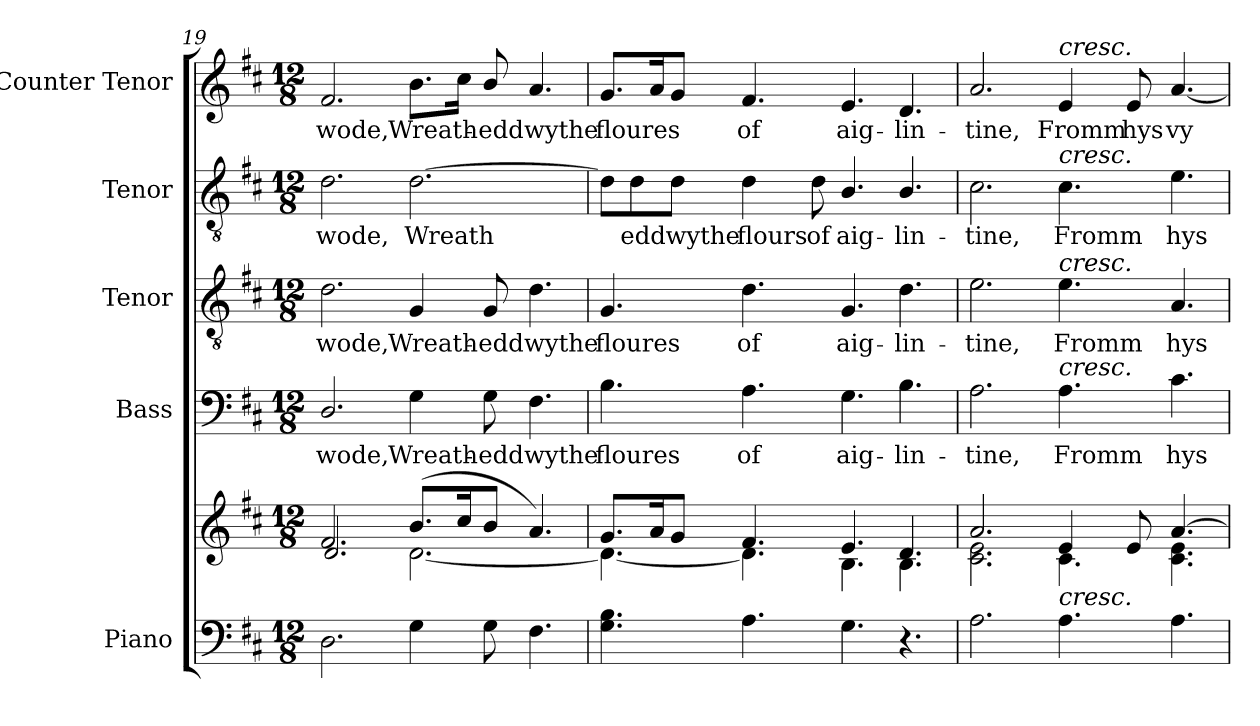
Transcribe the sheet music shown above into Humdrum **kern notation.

**kern	**kern	**kern	**text	**kern	**text	**kern	**text	**kern	**text
*part5	*part5	*part4	*part4	*part3	*part3	*part2	*part2	*part1	*part1
*staff6	*staff5	*staff4	*staff4	*staff3	*staff3	*staff2	*staff2	*staff1	*staff1
*I"Piano	*	*I"Bass	*	*I"Tenor	*	*I"Tenor	*	*I"Counter Tenor	*
*I'Pno.	*	*I'B.	*	*I'T.	*	*I'T.	*	*	*
*clefF4	*clefG2	*clefF4	*	*clefGv2	*	*clefGv2	*	*clefG2	*
*	*	*	*	*ITrd7c12	*	*ITrd7c12	*	*	*
*k[f#c#]	*k[f#c#]	*k[f#c#]	*	*k[f#c#]	*	*k[f#c#]	*	*k[f#c#]	*
*D:	*D:	*D:	*	*D:	*	*D:	*	*D:	*
*M12/8	*M12/8	*M12/8	*	*M12/8	*	*M12/8	*	*M12/8	*
=19	=19	=19	=19	=19	=19	=19	=19	=19	=19
*	*^	*	*	*	*	*	*	*	*
!	!	!	!	!LO:LY:b:color=#000000	!	!	!	!	!	!
!	!	!	!	!	!	!LO:LY:b:color=#000000	!	!	!	!
!	!	!	!	!	!	!	!	!LO:LY:b:color=#000000	!	!
!	!	!	!	!	!	!	!	!	!	!LO:LY:b:color=#000000
2.Di\	2.f#i/	2.di/	2.Di/	wode,	2.Di\	wode,	2.Di\	wode,	2.f#i/	wode,
!	!	!	!	!LO:LY:b:color=#000000	!	!	!	!	!	!
!	!	!	!	!	!	!LO:LY:b:color=#000000	!	!	!	!
!	!	!	!	!	!	!	!	!LO:LY:b:color=#000000	!	!
!	!	!	!	!	!	!	!	!	!	!LO:LY:b:color=#000000
4Gi\	(8.bi/L	[2.di\	4Gi\	Wreath-	4GGi/	Wreath-	[2.Di\	Wreath	8.bi\L	Wreath-
.	16cc#i/k	.	.	.	.	.	.	.	16cc#i\Jk	.
!	!	!	!	!LO:LY:b:color=#000000	!	!	!	!	!	!
!	!	!	!	!	!	!LO:LY:b:color=#000000	!	!	!	!
!	!	!	!	!	!	!	!	!	!	!LO:LY:b:color=#000000
8Gi\	8bi/J	.	8Gi\	-edd	8GGi/	-edd	.	.	8bi/	-edd
!	!	!	!	!LO:LY:b:color=#000000	!	!	!	!	!	!
!	!	!	!	!	!	!LO:LY:b:color=#000000	!	!	!	!
!	!	!	!	!	!	!	!	!	!	!LO:LY:b:color=#000000
4.F#i\	4.ai/)	.	4.F#i\	wythe	4.Di\	wythe	.	.	4.ai/	wythe
!!LO:PB:g=z
=20	=20	=20	=20	=20	=20	=20	=20	=20	=20	=20
!	!	!	!	!LO:LY:b:color=#000000	!	!	!	!	!	!
!	!	!	!	!	!	!LO:LY:b:color=#000000	!	!	!	!
!	!	!	!	!	!	!	!	!	!	!LO:LY:b:color=#000000
4.Gi\ 4.Bi	8.gi/L	4.di\_	4.Bi\	floures	4.GGi/	floures	8Di\L]	.	8.gi/L	floures
!	!	!	!	!	!	!	!	!LO:LY:b:color=#000000	!	!
.	.	.	.	.	.	.	8Di\	edd	.	.
.	16ai/k	.	.	.	.	.	.	.	16ai/k	.
!	!	!	!	!	!	!	!	!LO:LY:b:color=#000000	!	!
.	8gi/J	.	.	.	.	.	8Di\J	wythe	8gi/J	.
!	!	!	!	!LO:LY:b:color=#000000	!	!	!	!	!	!
!	!	!	!	!	!	!LO:LY:b:color=#000000	!	!	!	!
!	!	!	!	!	!	!	!	!LO:LY:b:color=#000000	!	!
!	!	!	!	!	!	!	!	!	!	!LO:LY:b:color=#000000
4.Ai\	4.f#i/	4.di\]	4.Ai\	of	4.Di\	of	4Di\	flours	4.f#i/	of
!	!	!	!	!	!	!	!	!LO:LY:b:color=#000000	!	!
.	.	.	.	.	.	.	8Di\	of	.	.
!	!	!	!	!LO:LY:b:color=#000000	!	!	!	!	!	!
!	!	!	!	!	!	!LO:LY:b:color=#000000	!	!	!	!
!	!	!	!	!	!	!	!	!LO:LY:b:color=#000000	!	!
!	!	!	!	!	!	!	!	!	!	!LO:LY:b:color=#000000
4.Gi\	4.ei/	4.Bi\	4.Gi\	aig-	4.GGi/	aig-	4.BBi/	aig-	4.ei/	aig-
!	!	!	!	!LO:LY:b:color=#000000	!	!	!	!	!	!
!	!	!	!	!	!	!LO:LY:b:color=#000000	!	!	!	!
!	!	!	!	!	!	!	!	!LO:LY:b:color=#000000	!	!
!	!	!	!	!	!	!	!	!	!	!LO:LY:b:color=#000000
4.r	4.di/	4.Bi\	4.Bi\	-lin-	4.Di\	-lin-	4.BBi/	-lin-	4.di/	-lin-
=21	=21	=21	=21	=21	=21	=21	=21	=21	=21	=21
!	!	!	!	!LO:LY:b:color=#000000	!	!	!	!	!	!
!	!	!	!	!	!	!LO:LY:b:color=#000000	!	!	!	!
!	!	!	!	!	!	!	!	!LO:LY:b:color=#000000	!	!
!	!	!	!	!	!	!	!	!	!	!LO:LY:b:color=#000000
2.Ai\	2.ai/	2.c#i\ 2.ei	2.Ai\	-tine,	2.Ei\	-tine,	2.C#i\	-tine,	2.ai/	-tine,
!	!	!	!	!LO:LY:b:color=#000000	!	!	!	!	!	!
!	!	!	!	!	!	!LO:LY:b:color=#000000	!	!	!	!
!	!	!	!	!	!	!	!	!LO:LY:b:color=#000000	!	!
!	!	!	!	!	!	!	!	!	!LO:TX:a:i:t=cresc.	!
!	!	!	!	!	!	!	!LO:TX:a:i:t=cresc.	!	!	!
!	!	!	!	!	!LO:TX:a:i:t=cresc.	!	!	!	!	!
!	!	!	!LO:TX:a:i:t=cresc.	!	!	!	!	!	!	!
!LO:TX:a:i:t=cresc.	!	!	!	!	!	!	!	!	!	!
!	!	!	!	!	!	!	!	!	!	!LO:LY:b:color=#000000
4.Ai\	4ei/	4.c#i\	4.Ai\	Fromm	4.Ei\	Fromm	4.C#i\	Fromm	4ei/	Fromm
!	!	!	!	!	!	!	!	!	!	!LO:LY:b:color=#000000
.	8ei/	.	.	.	.	.	.	.	8ei/	hys
!	!	!	!	!LO:LY:b:color=#000000	!	!	!	!	!	!
!	!	!	!	!	!	!LO:LY:b:color=#000000	!	!	!	!
!	!	!	!	!	!	!	!	!LO:LY:b:color=#000000	!	!
!	!	!	!	!	!	!	!	!	!	!LO:LY:b:color=#000000
4.Ai\	[4.ai/	4.c#i\ 4.ei	4.c#i\	hys	4.AAi/	hys	4.Ei\	hys	[4.ai/	vy-
*	*v	*v	*	*	*	*	*	*	*	*
=	=	=	=	=	=	=	=	=	=
*-	*-	*-	*-	*-	*-	*-	*-	*-	*-
